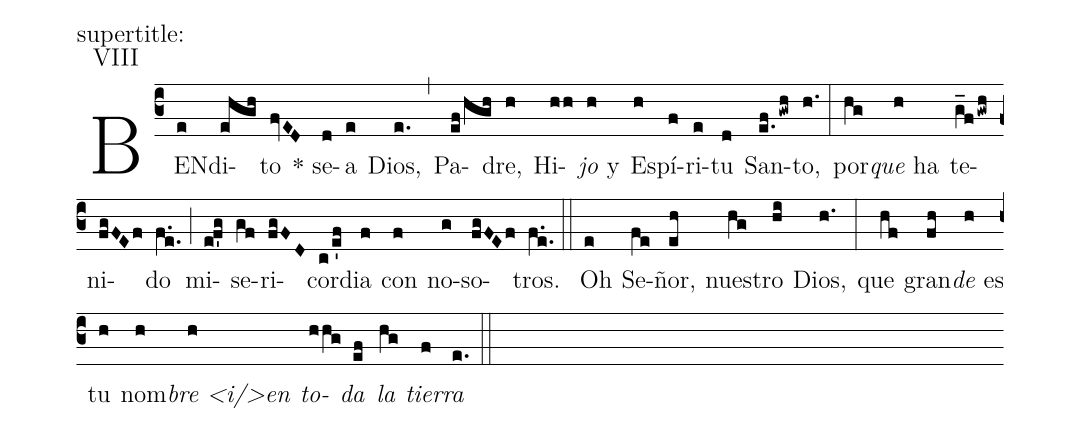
annotation:VIII;
%%
(c3) BEN(e)di(ehgh)to(fvED) * se(d)a(e) Dios,(e.) (,) Pa(ef/hgh)dre,(h) Hi(hh)<i>jo </i>y(h) Es(h)pí(f)ri(e)tu(d) San(e.f/gwh)to,(h.) (:) por(hg)<i>que </i>ha(h) te(g_fgwh)ni(fgFEf)do(f.e.) (;) mi(ef'g)se(gf)ri(fgFD)cor(c/e'f)dia(f) con(f) no(g)so(fgFEf)tros.(f.e.) (::) Oh(e) Se(fe)ñor,(eh) nues(hg)tro(hi) Dios,(h.) (:) que(hf) gran(fh)<i>de </i>es(h) tu(h) nom(h)<i>bre <i/>en(h) to(hhg)da(ef) la(hg) tie(f)rra(e.) (::)
